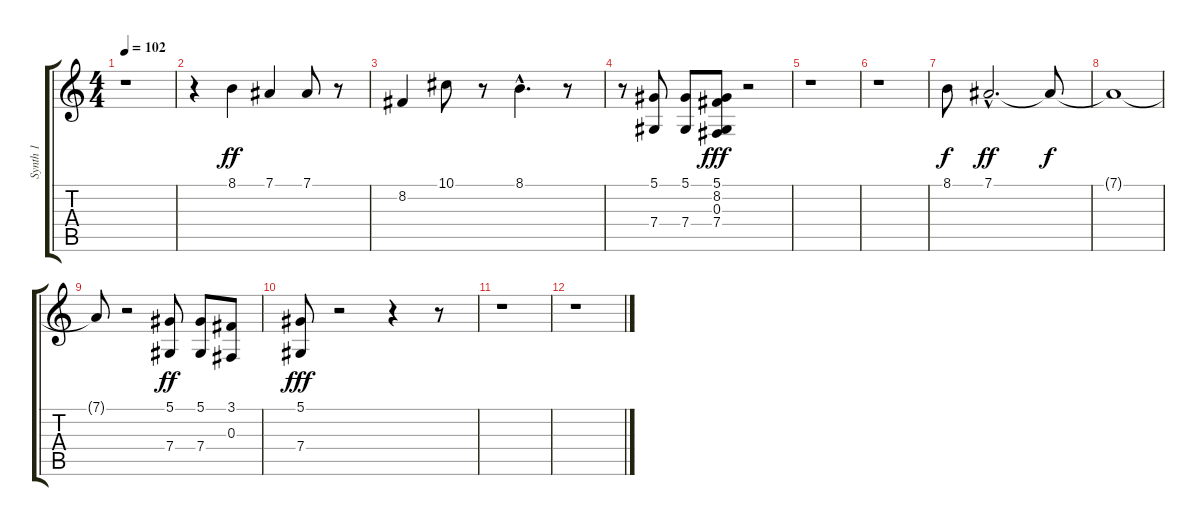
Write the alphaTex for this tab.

\track ("Synth 1" "Synth 1") {instrument pad3polysynth}
\staff {score tabs}
\tuning (Eb4 Bb3 Gb3 Db3 Ab2 Eb2) {hide}
\ts (4 4)
\tempo 102
\clef g2
\ks c
r.1{dy fff} |
r.4 8.1.4{dy ff} 7.1.4 7.1.8 r.8 |
8.2.4 10.1.8 r.8 8.1{hac}.4{d} r.8 |
r.8 (5.1 7.4).8 (5.1 7.4).8 (5.1 8.2 0.3 7.4).8{dy fff} r.2 |
r.1 |
r.1 |
8.1.8{dy f} 7.1{hac}.2{d dy ff} 7.1{t}.8{dy f} |
7.1{t}.1 |
7.1{t}.8 r.2 (5.1 7.4).8{dy ff} (5.1 7.4).8 (3.1 0.3).8 |
(5.1 7.4).8{dy fff} r.2 r.4 r.8 |
r.1 |
r.1
